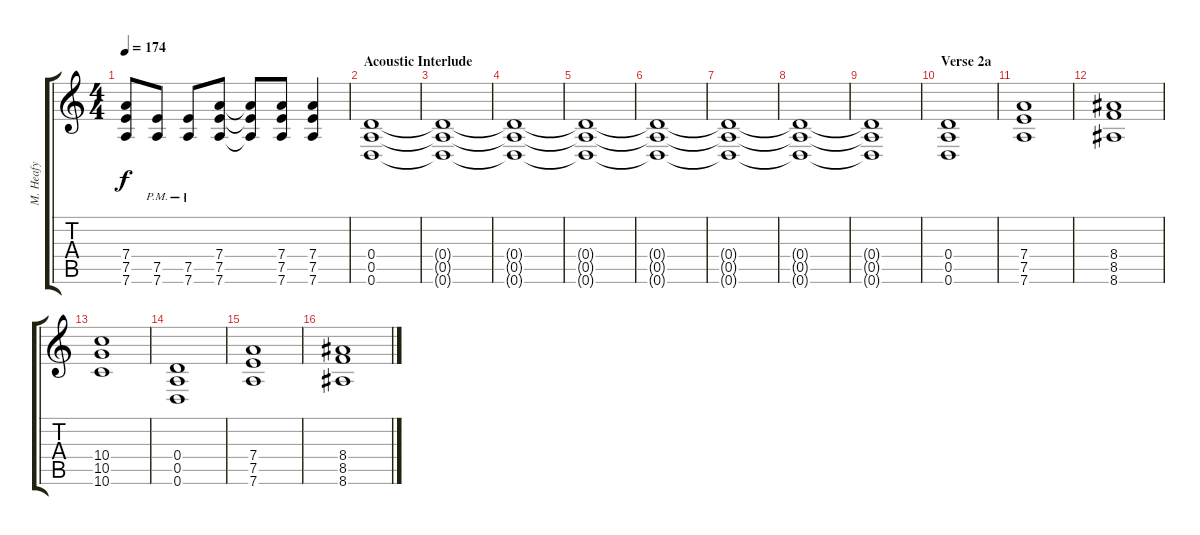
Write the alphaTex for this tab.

\track ("M. Heafy" "M. Heafy") {instrument distortionguitar}
\staff {score tabs}
\tuning (E4 B3 G3 D3 A2 D2) {hide}
\ts (4 4)
\tempo 174
\clef g2
\ks c
(7.4 7.5 7.6).8{dy f} (7.5{pm} 7.6{pm}).8 (7.5{pm} 7.6{pm}).8 (7.4 7.5 7.6).8 (7.4{t} 7.5{t} 7.6{t}).8 (7.4 7.5 7.6).8 (7.4 7.5 7.6).4 |
\section ("" "Acoustic Interlude")
(0.4 0.5 0.6).1 |
(0.4{t} 0.5{t} 0.6{t}).1 |
(0.4{t} 0.5{t} 0.6{t}).1 |
(0.4{t} 0.5{t} 0.6{t}).1 |
(0.4{t} 0.5{t} 0.6{t}).1{volume 6} |
(0.4{t} 0.5{t} 0.6{t}).1 |
(0.4{t} 0.5{t} 0.6{t}).1 |
(0.4{t} 0.5{t} 0.6{t}).1 |
\section ("" "Verse 2a")
(0.4 0.5 0.6).1{volume 13 balance 0 instrument distortionguitar} |
(7.4 7.5 7.6).1 |
(8.4 8.5 8.6).1 |
(10.4 10.5 10.6).1 |
(0.4 0.5 0.6).1 |
(7.4 7.5 7.6).1 |
(8.4 8.5 8.6).1
